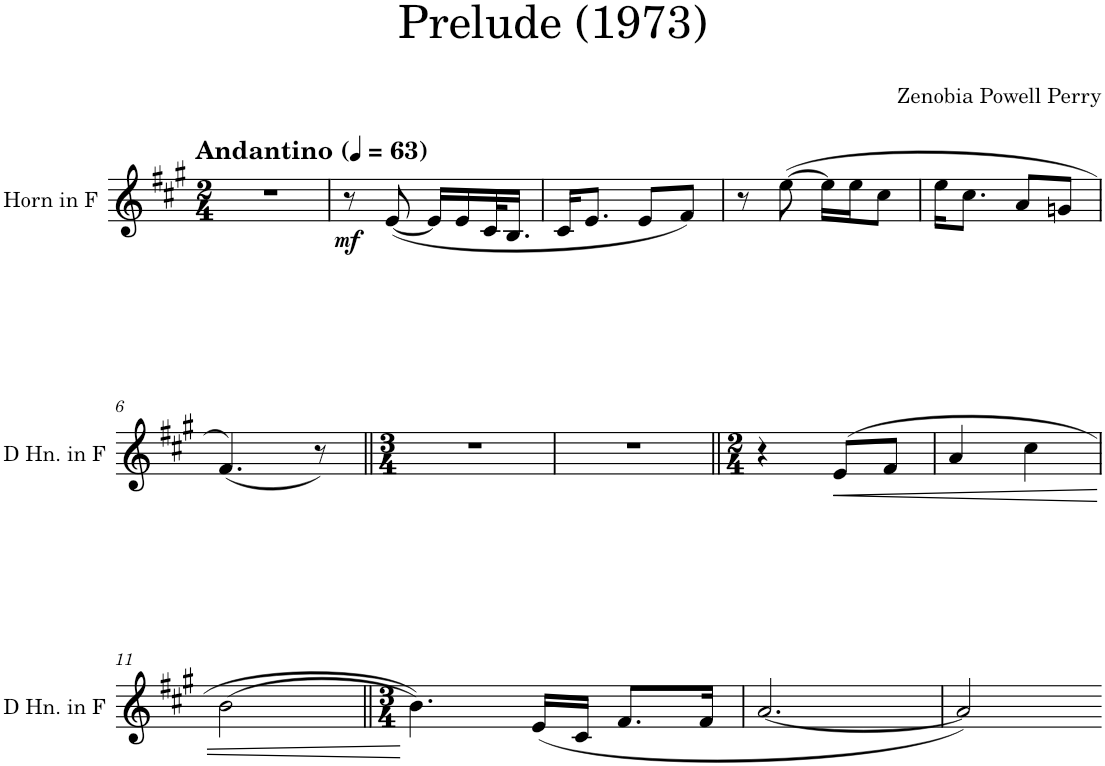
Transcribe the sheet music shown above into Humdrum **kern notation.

**kern	**dynam
*part1	*part1
*staff1	*staff1
*I"Horn in F	*
*clefG2	*
*Trd4c7	*
*k[f#c#g#]	*
*M2/4	*
*MM63	*
=1	=1
!LO:TX:a:B:t=Andantino	!
2r	.
=2	=2
!	!LO:DY:b
8r	mf
([8e/	.
16e/LL]	.
16e/	.
32c#/K	.
16.B/JJ	.
=3	=3
16c#/KL	.
8.e/J	.
8e/L	.
8f#/J)	.
=4	=4
8r	.
([8ee\	.
16ee\LL]	.
16ee\J	.
8cc#\J	.
=5	=5
16ee\KL	.
8.cc#\J	.
8a/L	.
8gn/J	.
!!LO:LB:g=z
=6	=6
(4.f#/)	.
8r)	.
=7||	=7||
*M3/4	*
2.r	.
=8	=8
2.r	.
=9||	=9||
*M2/4	*
4r	.
!	!LO:HP:b
(8e/L	<
8f#/J	.
=10	=10
4a/	.
4cc#\	.
!!LO:LB:g=z
=11	=11
[2b\	.
=12||	=12||
*M3/4	*
4.b\])	.
(16e/LL	[
16c#/JJ	.
8.f#/L	.
16f#/Jk	.
=13	=13
[2.a/	.
=14	=14
2a/])	.
=-	=-
*-	*-
